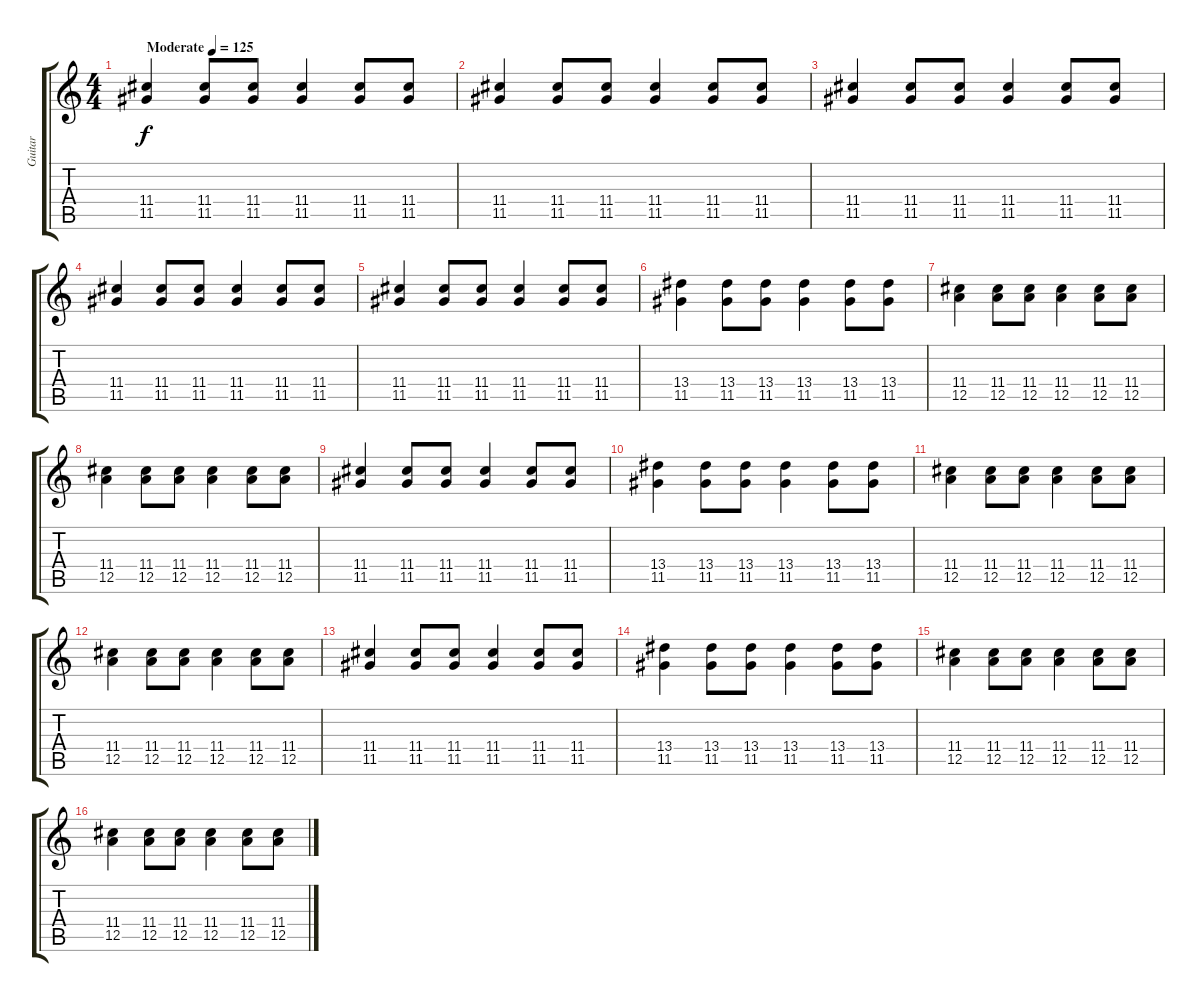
\track ("Guitar" "Guitar") {instrument distortionguitar}
\staff {score tabs}
\tuning (E4 B3 G3 D3 A2 E2) {hide}
\ts (4 4)
\tempo (125 "Moderate")
\clef g2
\ks c
(11.4 11.5).4{dy f instrument distortionguitar} (11.4 11.5).8 (11.4 11.5).8 (11.4 11.5).4 (11.4 11.5).8 (11.4 11.5).8 |
(11.4 11.5).4 (11.4 11.5).8 (11.4 11.5).8 (11.4 11.5).4 (11.4 11.5).8 (11.4 11.5).8 |
(11.4 11.5).4 (11.4 11.5).8 (11.4 11.5).8 (11.4 11.5).4 (11.4 11.5).8 (11.4 11.5).8 |
(11.4 11.5).4 (11.4 11.5).8 (11.4 11.5).8 (11.4 11.5).4 (11.4 11.5).8 (11.4 11.5).8 |
(11.4 11.5).4 (11.4 11.5).8 (11.4 11.5).8 (11.4 11.5).4 (11.4 11.5).8 (11.4 11.5).8 |
(13.4 11.5).4 (13.4 11.5).8 (13.4 11.5).8 (13.4 11.5).4 (13.4 11.5).8 (13.4 11.5).8 |
(11.4 12.5).4 (11.4 12.5).8 (11.4 12.5).8 (11.4 12.5).4 (11.4 12.5).8 (11.4 12.5).8 |
(11.4 12.5).4 (11.4 12.5).8 (11.4 12.5).8 (11.4 12.5).4 (11.4 12.5).8 (11.4 12.5).8 |
(11.4 11.5).4 (11.4 11.5).8 (11.4 11.5).8 (11.4 11.5).4 (11.4 11.5).8 (11.4 11.5).8 |
(13.4 11.5).4 (13.4 11.5).8 (13.4 11.5).8 (13.4 11.5).4 (13.4 11.5).8 (13.4 11.5).8 |
(11.4 12.5).4 (11.4 12.5).8 (11.4 12.5).8 (11.4 12.5).4 (11.4 12.5).8 (11.4 12.5).8 |
(11.4 12.5).4 (11.4 12.5).8 (11.4 12.5).8 (11.4 12.5).4 (11.4 12.5).8 (11.4 12.5).8 |
(11.4 11.5).4 (11.4 11.5).8 (11.4 11.5).8 (11.4 11.5).4 (11.4 11.5).8 (11.4 11.5).8 |
(13.4 11.5).4 (13.4 11.5).8 (13.4 11.5).8 (13.4 11.5).4 (13.4 11.5).8 (13.4 11.5).8 |
(11.4 12.5).4 (11.4 12.5).8 (11.4 12.5).8 (11.4 12.5).4 (11.4 12.5).8 (11.4 12.5).8 |
(11.4 12.5).4 (11.4 12.5).8 (11.4 12.5).8 (11.4 12.5).4 (11.4 12.5).8 (11.4 12.5).8
